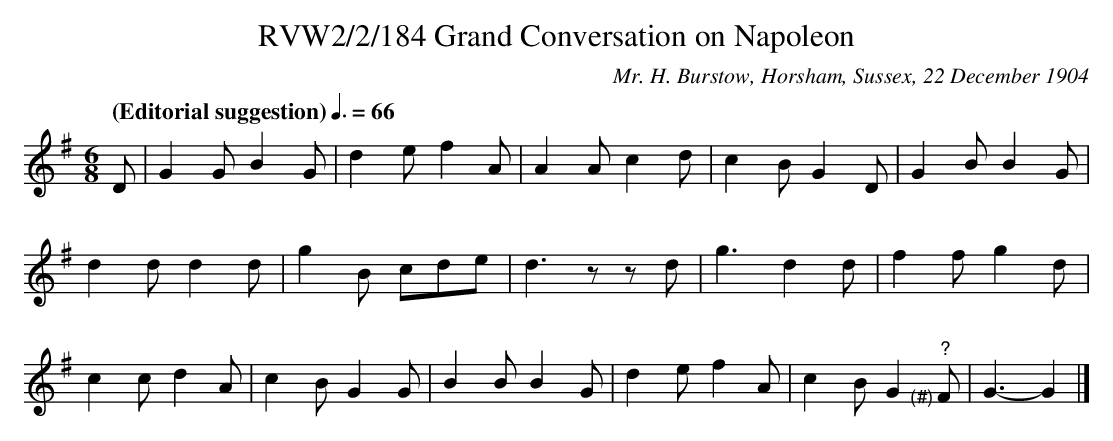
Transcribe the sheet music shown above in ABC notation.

X:1
T:RVW2/2/184 Grand Conversation on Napoleon
C:Mr. H. Burstow, Horsham, Sussex, 22 December 1904
L:1/8
Q: "(Editorial suggestion)" 3/8=66
M:6/8
K:G
D| G2 G B2 G | d2 e f2 A | A2 A c2 d | c2 B G2 D | G2 B B2 G |
d2 d d2 d | g2 B cde | d3 zz d | g3 d2 d | f2 f g2 d |
c2 c d2 A | c2 B G2 G | B2 B B2 G | d2 e f2 A | c2 B G2 "<(#)""^?"F | G3-G2 |]
